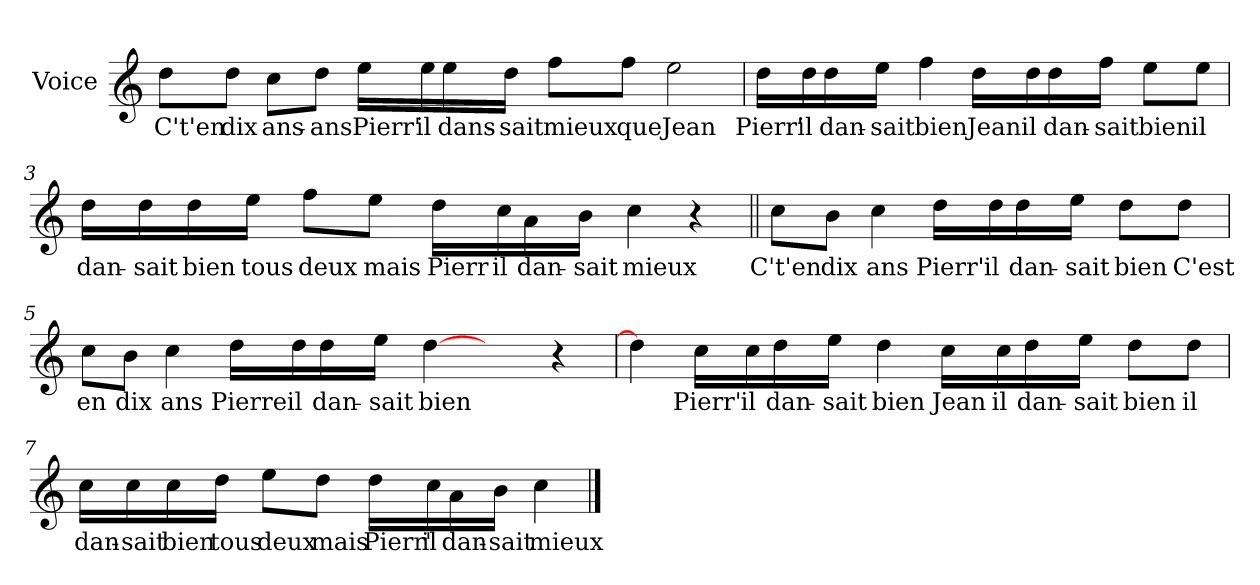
**kern	**text
*part1	*part1
*staff1	*staff1
*I"Voice	*
*I'V	*
*clefG2	*
*k[]	*
*C:	*
=1	=1
8dd\L	C't'en
8dd\J	dix
8cc\L	ans-
8dd\J	-ans
16ee\LL	Pierr'
16ee\	il
16ee\	dans-
16dd\JJ	-sait
8ff\L	mieux
8ff\J	que
2ee\	Jean
=2	=2
16dd\LL	Pierr'
16dd\	il
16dd\	dan-
16ee\JJ	-sait
4ff\	bien
16dd\LL	Jean
16dd\	il
16dd\	dan-
16ff\JJ	-sait
8ee\L	bien
8ee\J	il
!!LO:LB:g=z
=3	=3
16dd\LL	dan-
16dd\	-sait
16dd\	bien
16ee\JJ	tous
8ff\L	deux
8ee\J	mais
16dd\LL	Pierr
16cc\	il
16a\	dan-
16b\JJ	-sait
4cc\	mieux
4r	.
=4||	=4||
8cc\L	C't'en
8b\J	dix
4cc\	ans
16dd\LL	Pierr'
16dd\	il
16dd\	dan-
16ee\JJ	-sait
8dd\L	bien
8dd\J	C'est
!!LO:LB:g=z
=5	=5
8cc\L	en
8b\J	dix
4cc\	ans
16dd\LL	Pierre
16dd\	il
16dd\	dan-
16ee\JJ	-sait
[4dd\	bien
4ryy	.
4r	.
=6	=6
4dd\]	.
16cc\LL	Pierr'
16cc\	il
16dd\	dan-
16ee\JJ	-sait
4dd\	bien
16cc\LL	Jean
16cc\	il
16dd\	dan-
16ee\JJ	-sait
8dd\L	bien
8dd\J	il
!!LO:LB:g=z
=7	=7
16cc\LL	dan-
16cc\	-sait
16cc\	bien
16dd\JJ	tous
8ee\L	deux
8dd\J	mais
16dd\LL	Pierr'
16cc\	il
16a\	dan-
16b\JJ	-sait
4cc\	mieux
==	==
*-	*-
